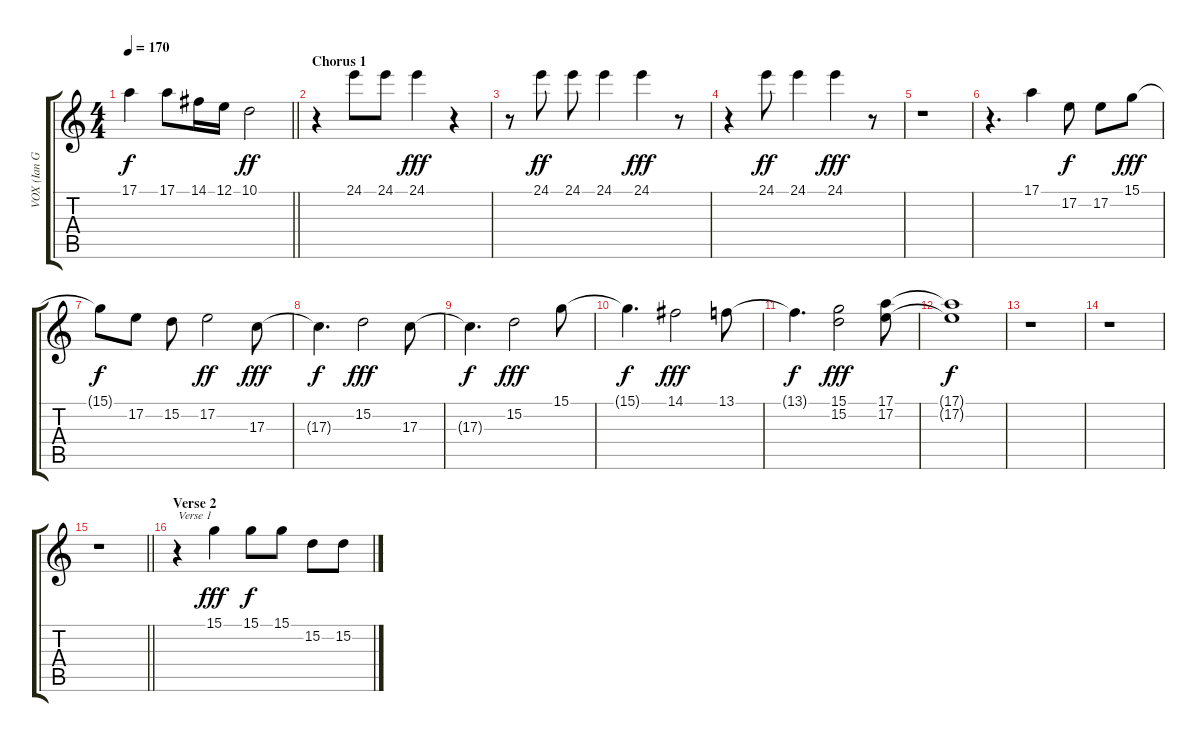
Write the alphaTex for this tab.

\track ("VOX (Ian Gillan)" "VOX (Ian G") {instrument lead6voice}
\staff {score tabs}
\tuning (E4 B3 G3 D3 A2 E2) {hide}
\ts (4 4)
\tempo 170
\clef g2
\barLineRight lightlight
\ks c
17.1{t}.4{dy f} 17.1.8 14.1.16 12.1.16 10.1.2{dy ff} |
\section ("" "Chorus 1")
r.4 24.1.8 24.1.8 24.1.4{dy fff} r.4 |
r.8 24.1.8{dy ff} 24.1.8 24.1.4 24.1.4{dy fff} r.8 |
r.4 24.1.8{dy ff} 24.1.4 24.1.4{dy fff} r.8 |
r.1 |
r.4{d} 17.1.4 17.2.8{dy f} 17.2.8 15.1.8{dy fff} |
15.1{t}.8{dy f} 17.2.8 15.2.8 17.2.2{dy ff} 17.3.8{dy fff} |
17.3{t}.4{d dy f} 15.2.2{dy fff} 17.3.8 |
17.3{t}.4{d dy f} 15.2.2{dy fff} 15.1.8 |
15.1{t}.4{d dy f} 14.1.2{dy fff} 13.1.8 |
13.1{t}.4{d dy f} (15.1 15.2).2{dy fff} (17.1 17.2).8 |
(17.1{t} 17.2{t}).1{dy f} |
r.1 |
r.1 |
\barLineRight lightlight
r.1 |
\section ("" "Verse 2")
r.4{txt "Verse 1"} 15.1.4{dy fff} 15.1.8{dy f} 15.1.8 15.2.8 15.2.8
